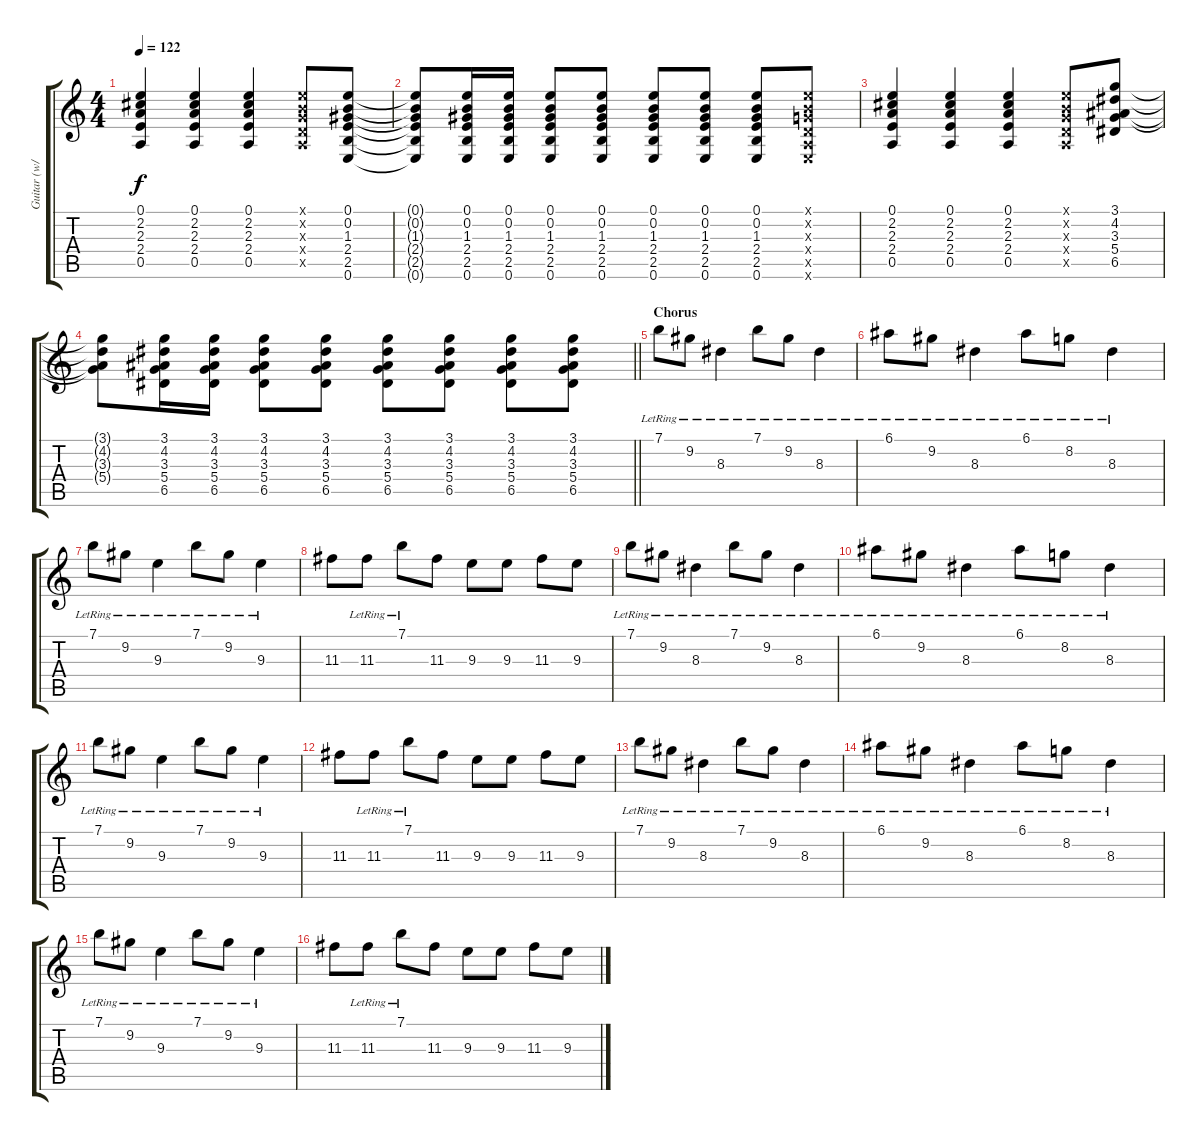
\track ("Guitar (w/overdrive)" "Guitar (w/") {instrument overdrivenguitar}
\staff {score tabs}
\tuning (E4 B3 G3 D3 A2 E2) {hide}
\ts (4 4)
\tempo 122
\clef g2
\ks c
(0.1{t} 2.2{t} 2.3{t} 2.4{t} 0.5{t}).4{dy f} (0.1 2.2 2.3 2.4 0.5).4 (0.1 2.2 2.3 2.4 0.5).4 (0.1{x} 0.2{x} 0.3{x} 0.4{x} 0.5{x}).8 (0.1 0.2 1.3 2.4 2.5 0.6).8 |
(0.1{t} 0.2{t} 1.3{t} 2.4{t} 2.5{t} 0.6{t}).8 (0.1 0.2 1.3 2.4 2.5 0.6).16 (0.1 0.2 1.3 2.4 2.5 0.6).16 (0.1 0.2 1.3 2.4 2.5 0.6).8 (0.1 0.2 1.3 2.4 2.5 0.6).8 (0.1 0.2 1.3 2.4 2.5 0.6).8 (0.1 0.2 1.3 2.4 2.5 0.6).8 (0.1 0.2 1.3 2.4 2.5 0.6).8 (0.1{x} 0.2{x} 0.3{x} 0.4{x} 0.5{x} 0.6{x}).8 |
(0.1 2.2 2.3 2.4 0.5).4 (0.1 2.2 2.3 2.4 0.5).4 (0.1 2.2 2.3 2.4 0.5).4 (0.1{x} 0.2{x} 0.3{x} 0.4{x} 0.5{x}).8 (3.1 4.2 3.3 5.4 6.5).8 |
\barLineRight lightlight
(3.1{t} 4.2{t} 3.3{t} 5.4{t}).8 (3.1 4.2 3.3 5.4 6.5).16 (3.1 4.2 3.3 5.4 6.5).16 (3.1 4.2 3.3 5.4 6.5).8 (3.1 4.2 3.3 5.4 6.5).8 (3.1 4.2 3.3 5.4 6.5).8 (3.1 4.2 3.3 5.4 6.5).8 (3.1 4.2 3.3 5.4 6.5).8 (3.1 4.2 3.3 5.4 6.5).8 |
\section ("" "Chorus")
7.1{lr}.8{volume 10 instrument electricguitarclean} 9.2{lr}.8 8.3{lr}.4 7.1{lr}.8 9.2{lr}.8 8.3{lr}.4 |
6.1{lr}.8 9.2{lr}.8 8.3{lr}.4 6.1{lr}.8 8.2{lr}.8 8.3{lr}.4 |
7.1{lr}.8 9.2{lr}.8 9.3{lr}.4 7.1{lr}.8 9.2{lr}.8 9.3{lr}.4 |
11.3.8 11.3{lr}.8 7.1{lr}.8 11.3.8 9.3.8 9.3.8 11.3.8 9.3.8 |
7.1{lr}.8 9.2{lr}.8 8.3{lr}.4 7.1{lr}.8 9.2{lr}.8 8.3{lr}.4 |
6.1{lr}.8 9.2{lr}.8 8.3{lr}.4 6.1{lr}.8 8.2{lr}.8 8.3{lr}.4 |
7.1{lr}.8 9.2{lr}.8 9.3{lr}.4 7.1{lr}.8 9.2{lr}.8 9.3{lr}.4 |
11.3.8 11.3{lr}.8 7.1{lr}.8 11.3.8 9.3.8 9.3.8 11.3.8 9.3.8 |
7.1{lr}.8 9.2{lr}.8 8.3{lr}.4 7.1{lr}.8 9.2{lr}.8 8.3{lr}.4 |
6.1{lr}.8 9.2{lr}.8 8.3{lr}.4 6.1{lr}.8 8.2{lr}.8 8.3{lr}.4 |
7.1{lr}.8 9.2{lr}.8 9.3{lr}.4 7.1{lr}.8 9.2{lr}.8 9.3{lr}.4 |
11.3.8 11.3{lr}.8 7.1{lr}.8 11.3.8 9.3.8 9.3.8 11.3.8 9.3.8
